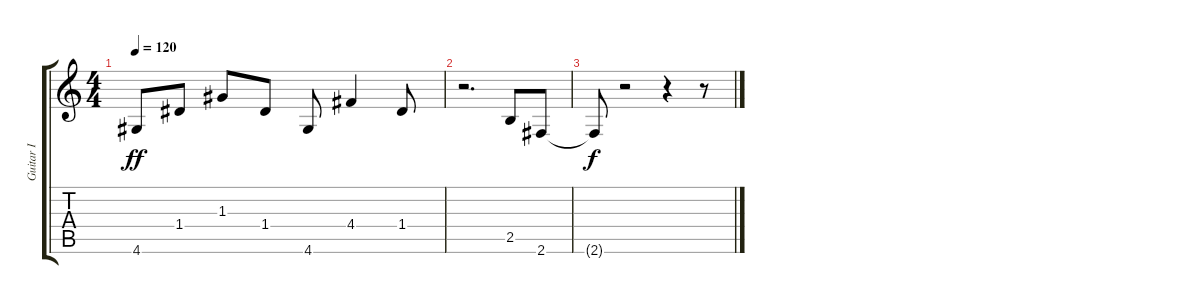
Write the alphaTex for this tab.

\track ("Guitar I" "Guitar I") {instrument acousticguitarsteel}
\staff {score tabs}
\tuning (E4 B3 G3 D3 A2 E2) {hide}
\ts (4 4)
\tempo 120
\clef g2
\ks c
4.6.8{dy ff} 1.4.8 1.3.8 1.4.8 4.6.8 4.4.4 1.4.8 |
r.2{d} 2.5.8 2.6.8 |
2.6{t}.8{dy f} r.2 r.4 r.8
